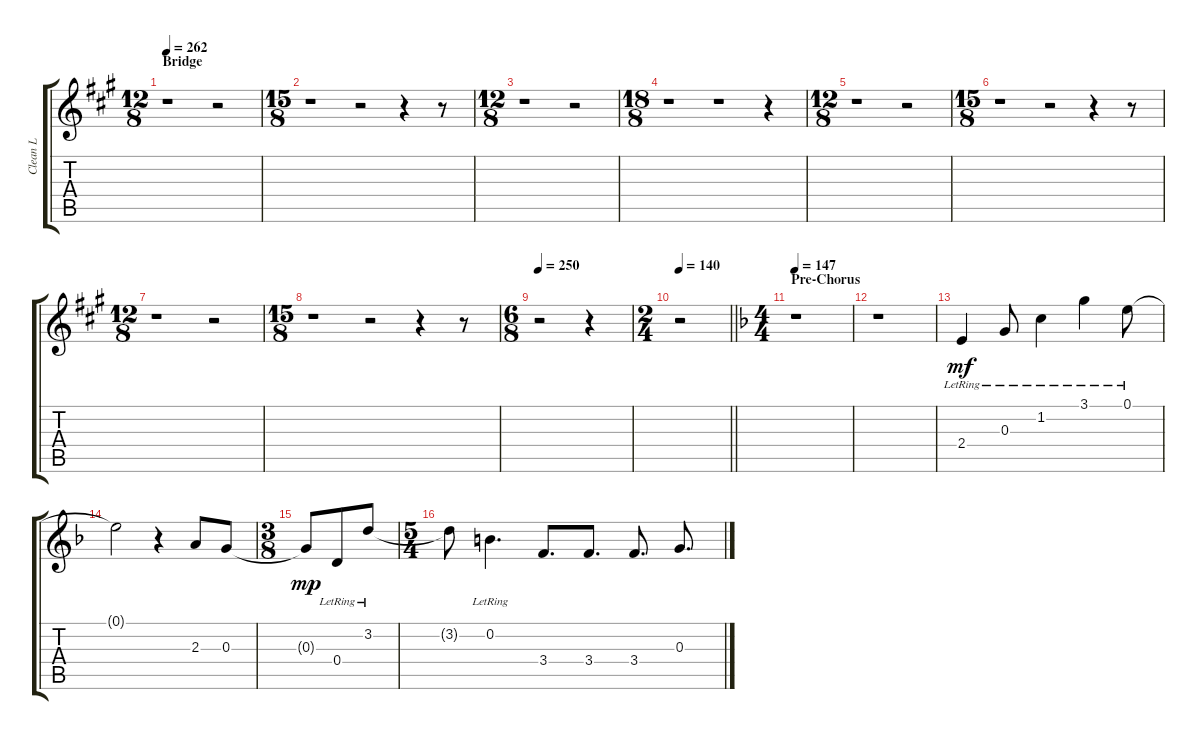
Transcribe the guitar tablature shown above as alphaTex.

\track ("Clean L" "Clean L") {instrument acousticguitarsteel}
\staff {score tabs}
\tuning (E4 B3 G3 D3 A2 E2) {hide}
\ts (12 8)
\section ("" "Bridge")
\tempo 262
\clef g2
\ks a
r.1{dy f} r.2 |
\ts (15 8)
r.1 r.2 r.4 r.8 |
\ts (12 8)
r.1 r.2 |
\ts (18 8)
r.1 r.1 r.4 |
\ts (12 8)
r.1 r.2 |
\ts (15 8)
r.1 r.2 r.4 r.8 |
\ts (12 8)
r.1 r.2 |
\ts (15 8)
r.1 r.2 r.4 r.8 |
\ts (6 8)
\tempo 250
r.2 r.4 |
\ts (2 4)
\tempo 140
\barLineRight lightlight
r.2 |
\ts (4 4)
\section ("" "Pre-Chorus")
\tempo 147
\ks f
r.1 |
r.1 |
2.4{lr}.4{dy mf} 0.3{lr}.8 1.2{lr}.4 3.1{lr}.4 0.1{lr}.8 |
0.1{t}.2 r.4 2.3.8 0.3.8 |
\ts (3 8)
0.3{t}.8{dy mp} 0.4{lr}.8 3.2{lr}.8 |
\ts (5 4)
3.2{t}.8 0.2{lr}.4{d} 3.4.8{d} 3.4.8{d} 3.4.8{d} 0.3.8{d}
